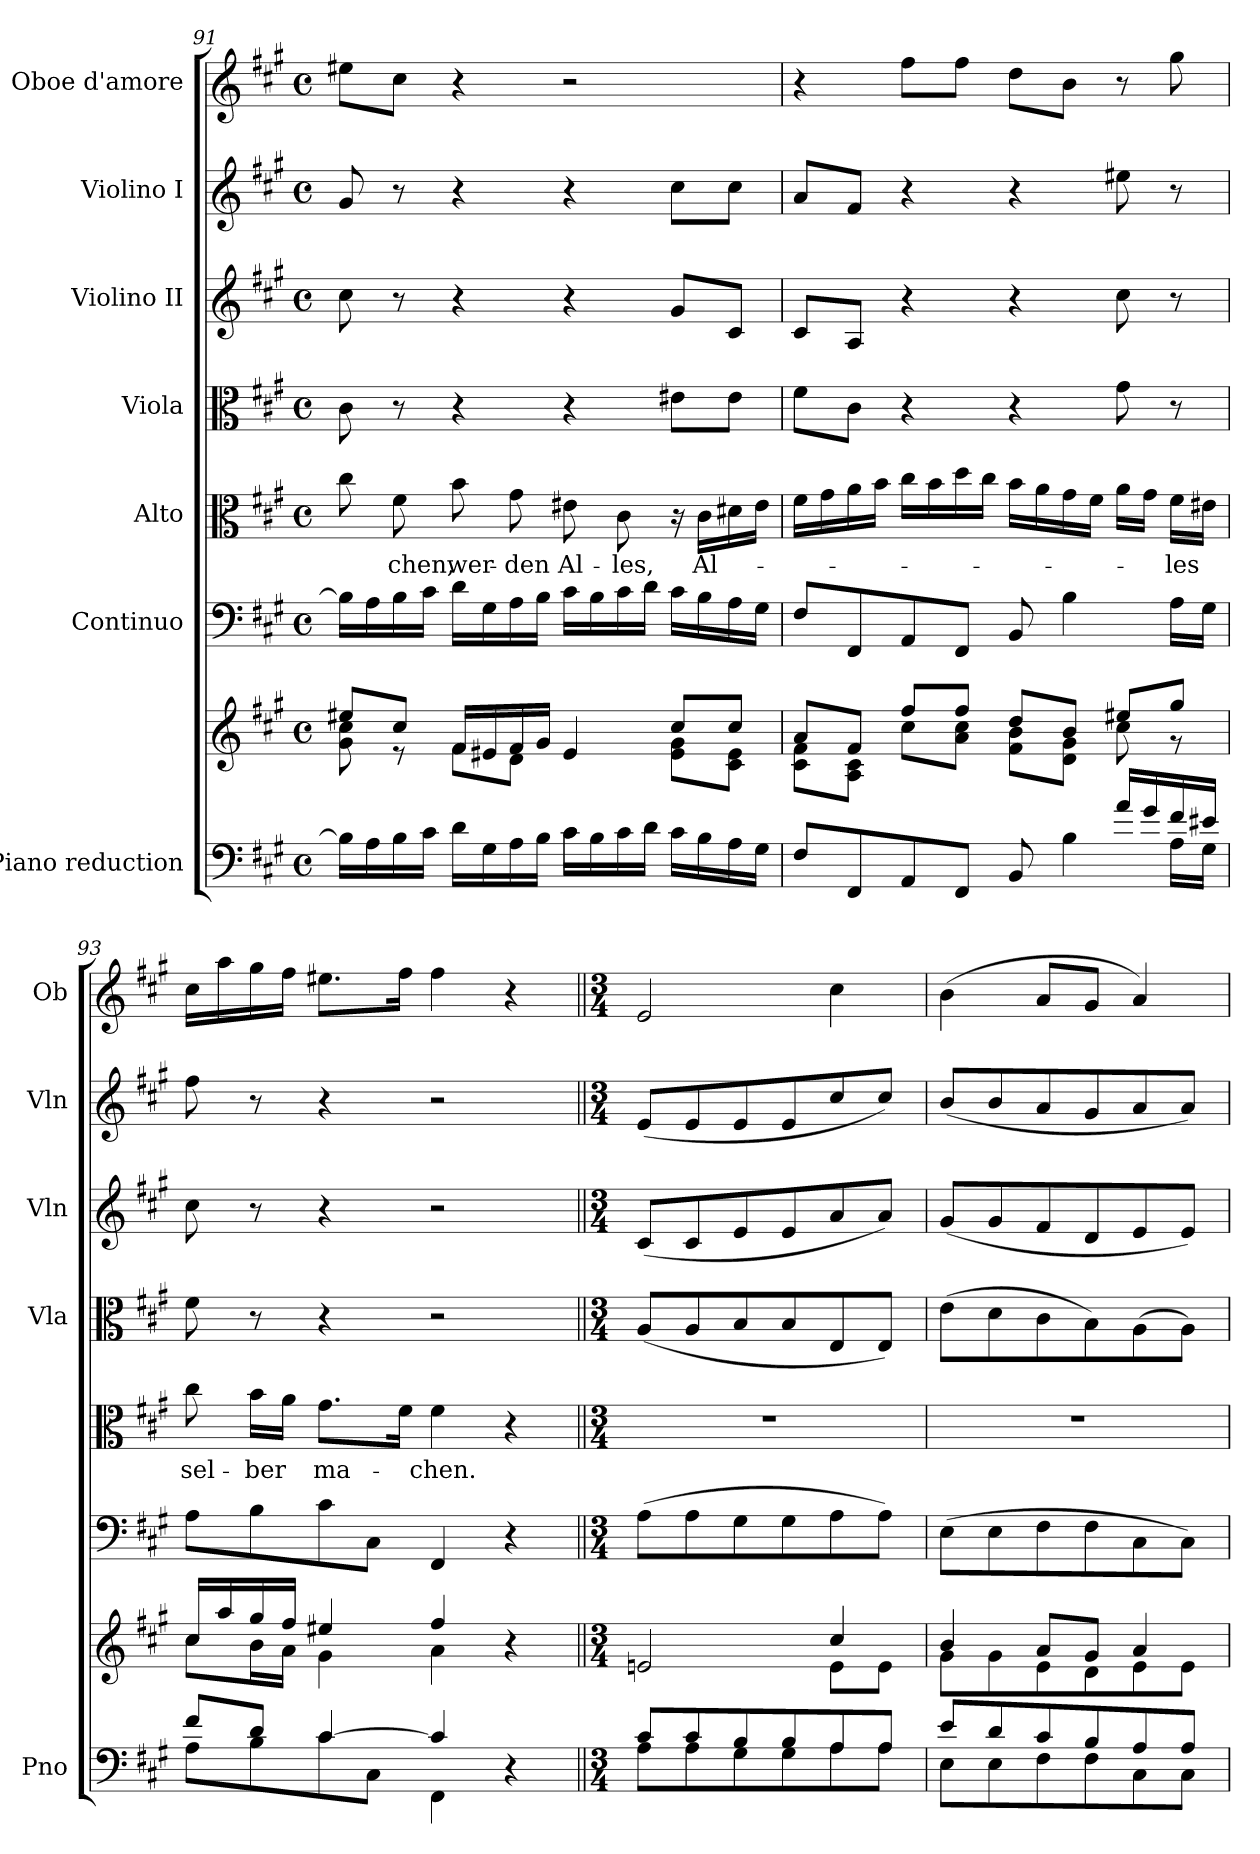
**kern	**kern	**kern	**kern	**text	**kern	**kern	**kern	**kern
*part7	*part7	*part6	*part5	*part5	*part4	*part3	*part2	*part1
*staff8	*staff7	*staff6	*staff5	*staff5	*staff4	*staff3	*staff2	*staff1
*I"Piano reduction	*	*I"Continuo	*I"Alto	*	*I"Viola	*I"Violino II	*I"Violino I	*I"Oboe d'amore
*I'Pno	*	*	*	*	*I'Vla	*I'Vln	*I'Vln	*I'Ob
!!LO:LB:g=z
*clefF4	*clefG2	*clefF4	*clefC3	*	*clefC3	*clefG2	*clefG2	*clefG2
*k[f#c#g#]	*k[f#c#g#]	*k[f#c#g#]	*k[f#c#g#]	*	*k[f#c#g#]	*k[f#c#g#]	*k[f#c#g#]	*k[f#c#g#]
*M4/4	*M4/4	*M4/4	*M4/4	*	*M4/4	*M4/4	*M4/4	*M4/4
*met(c)	*met(c)	*met(c)	*met(c)	*	*met(c)	*met(c)	*met(c)	*met(c)
=91	=91	=91	=91	=91	=91	=91	=91	=91
*^	*^	*	*	*	*	*	*	*
2ryy	16B\LL]	8ee#X/L	8g#\ 8cc#\	16B\LL]	8cc#\	.	8c#\	8cc#\	8g#/	8ee#X\L
.	16A\	.	.	16A\	.	.	.	.	.	.
!	!	!	!	!	!	!LO:LY:b	!	!	!	!
.	16B\	8cc#/J	8r	16B\	8f#\	-chen,	8r	8r	8r	8cc#\J
.	16c#\JJ	.	.	16c#\JJ	.	.	.	.	.	.
!	!	!	!	!	!	!LO:LY:b	!	!	!	!
.	16d\LL	16f#/LL	8f#\L	16d\LL	8b\	wer-	4r	4r	4r	4r
.	16G#\	16e#X/	.	16G#\	.	.	.	.	.	.
!	!	!	!	!	!	!LO:LY:b	!	!	!	!
.	16A\	16f#/	8d\J	16A\	8g#\	-den	.	.	.	.
.	16B\JJ	16g#/JJ	.	16B\JJ	.	.	.	.	.	.
!	!	!	!	!	!	!LO:LY:b	!	!	!	!
4c#\	16c#\LL	4e#/	4ryy	16c#\LL	8e#X\	Al-	4r	4r	4r	2r
.	16B\	.	.	16B\	.	.	.	.	.	.
!	!	!	!	!	!	!LO:LY:b	!	!	!	!
.	16c#\	.	.	16c#\	8c#\	-les,	.	.	.	.
.	16d\JJ	.	.	16d\JJ	.	.	.	.	.	.
4ryy	16c#\LL	8cc#/L	8e#\ 8g#\L	16c#\LL	16r	.	8e#X\L	8g#/L	8cc#\L	.
!	!	!	!	!	!	!LO:LY:b	!	!	!	!
.	16B\	.	.	16B\	16c#\LL	Al-	.	.	.	.
.	16A\	8cc#/J	8c#\ 8e#\J	16A\	16d#X\	.	8e#\J	8c#/J	8cc#\J	.
.	16G#\JJ	.	.	16G#\JJ	16e#\JJ	.	.	.	.	.
=92	=92	=92	=92	=92	=92	=92	=92	=92	=92	=92
8F#/L	2ryy	8a/L	8c#\ 8f#\L	8F#/L	16f#\LL	.	8f#\L	8c#/L	8a/L	4r
.	.	.	.	.	16g#\	.	.	.	.	.
8FF#/	.	8f#/J	8A\ 8c#\J	8FF#/	16a\	.	8c#\J	8A/J	8f#/J	.
.	.	.	.	.	16b\JJ	.	.	.	.	.
8AA/	.	8ff#/L	8cc#\L	8AA/	16cc#\LL	.	4r	4r	4r	8ff#\L
.	.	.	.	.	16b\	.	.	.	.	.
8FF#/J	.	8ff#/J	8a\ 8cc#\J	8FF#/J	16dd\	.	.	.	.	8ff#\J
.	.	.	.	.	16cc#\JJ	.	.	.	.	.
4ryy	8BB/	8dd/L	8f#\ 8b\L	8BB/	16b\LL	.	4r	4r	4r	8dd\L
.	.	.	.	.	16a\	.	.	.	.	.
.	4B\	8b/J	8d\ 8g#\J	4B\	16g#\	.	.	.	.	8b\J
.	.	.	.	.	16f#\JJ	.	.	.	.	.
16a/LL	.	8ee#X/L	8cc#\	.	16a\LL	.	8g#\	8cc#\	8ee#X\	8r
16g#/	.	.	.	.	16g#\JJ	.	.	.	.	.
!	!	!	!	!	!	!LO:LY:b	!	!	!	!
16f#/	16A\LL	8gg#/J	8r	16A\LL	16f#\LL	-les	8r	8r	8r	8gg#\
16e#X/JJ	16G#\JJ	.	.	16G#\JJ	16e#X\JJ	.	.	.	.	.
=93	=93	=93	=93	=93	=93	=93	=93	=93	=93	=93
!	!	!	!	!	!	!LO:LY:b	!	!	!	!
8f#/L	8A\L	16cc#/LL	8cc#\L	8A\L	8cc#\	sel-	8f#\	8cc#\	8ff#\	16cc#\LL
.	.	16aa/	.	.	.	.	.	.	.	16aa\
!	!	!	!	!	!	!LO:LY:b	!	!	!	!
8d/J	8B\	16gg#/	16b\L	8B\	16b\LL	-ber	8r	8r	8r	16gg#\
.	.	16ff#/JJ	16a\JJ	.	16a\JJ	.	.	.	.	16ff#\JJ
!	!	!	!	!	!	!LO:LY:b	!	!	!	!
[4c#/	8c#\	4ee#X/	4g#\	8c#\	8.g#\L	ma-	4r	4r	4r	8.ee#X\L
.	8C#\J	.	.	8C#\J	.	.	.	.	.	.
.	.	.	.	.	16f#\Jk	.	.	.	.	16ff#\Jk
!	!	!	!	!	!	!LO:LY:b	!	!	!	!
4c#/]	4FF#\	4ff#/	4a\	4FF#/	4f#\	-chen.	2r	2r	2r	4ff#\
4r	4ryy	4r	4ryy	4r	4r	.	.	.	.	4r
=94||	=94||	=94||	=94||	=94||	=94||	=94||	=94||	=94||	=94||	=94||
*M3/4	*	*M3/4	*	*M3/4	*M3/4	*	*M3/4	*M3/4	*M3/4	*M3/4
8c#/L	8A\L	2en/	2ryy	(8A\L	2.r	.	(8A/L	(8c#/L	(8e/L	2e/
8c#/	8A\	.	.	8A\	.	.	8A/	8c#/	8e/	.
8B/	8G#\	.	.	8G#\	.	.	8B/	8e/	8e/	.
8B/	8G#\	.	.	8G#\	.	.	8B/	8e/	8e/	.
8A/	8A\	4cc#/	8e\L	8A\	.	.	8E/	8a/	8cc#/	4cc#\
8A/J	8A\J	.	8e\J	8A\J)	.	.	8E/J)	8a/J)	8cc#/J)	.
=95	=95	=95	=95	=95	=95	=95	=95	=95	=95	=95
8e/L	8E\L	4b/	8g#\L	(8E\L	2.r	.	(8e\L	(8g#/L	(8b/L	(4b\
8d/	8E\	.	8g#\	8E\	.	.	8d\	8g#/	8b/	.
8c#/	8F#\	8a/L	8e\	8F#\	.	.	8c#\	8f#/	8a/	8a/L
8B/	8F#\	8g#/J	8d\	8F#\	.	.	8B\)	8d/	8g#/	8g#/J
8A/	8C#\	4a/	8e\	8C#\	.	.	(8A\	8e/	8a/	4a/)
8A/J	8C#\J	.	8e\J	8C#\J)	.	.	8A\J)	8e/J)	8a/J)	.
*v	*v	*	*	*	*	*	*	*	*	*
*	*v	*v	*	*	*	*	*	*	*
=	=	=	=	=	=	=	=	=
*-	*-	*-	*-	*-	*-	*-	*-	*-
